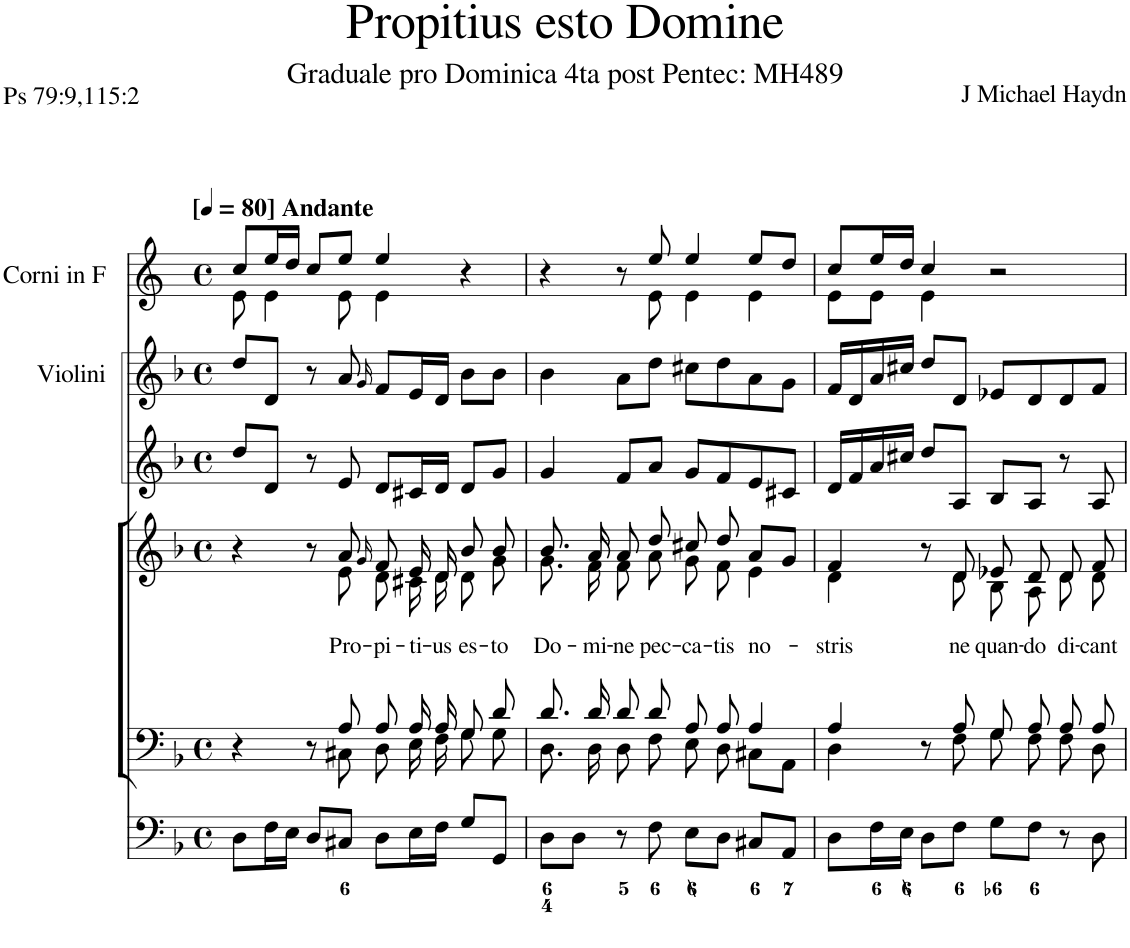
**kern	**kern	**kern	**text	**kern	**kern	**kern
*part6	*part5	*part4	*part4	*part3	*part2	*part1
*staff6	*staff5	*staff4	*staff4	*staff3	*staff2	*staff1
*I"Organ	*I"Voice	*I"Voice	*	*I"Violin	*I"Violini	*I"Corni in F
*	*	*	*	*I'Vln	*I'Vln	*
*clefF4	*clefF4	*clefG2	*	*clefG2	*clefG2	*clefG2
*	*	*	*	*	*	*Trd4c7
*k[b-]	*k[b-]	*k[b-]	*	*k[b-]	*k[b-]	*k[]
*M4/4	*M4/4	*M4/4	*	*M4/4	*M4/4	*M4/4
*met(c)	*met(c)	*met(c)	*	*met(c)	*met(c)	*met(c)
*MM80	*MM80	*MM80	*	*MM80	*MM80	*MM80
=1	=1	=1	=1	=1	=1	=1
*	*^	*^	*	*	*	*^
!	!	!	!	!	!	!	!	!LO:TX:a:B:t=[	!
!	!	!	!	!	!	!	!	!LO:TX:a:B:t=] Andante	!
8D\L	4r	4.ryy	4r	4.ryy	.	8dd/L	8dd/L	8cc/L	8e\
16F\L	.	.	.	.	.	8d/J	8d/J	16ee/L	4e\
16E\JJ	.	.	.	.	.	.	.	16dd/JJ	.
8D/L	8r	.	8r	.	.	8r	8r	8cc/L	.
!	!	!	!	!	!LO:LY:b	!	!	!	!
8C#X/J	8A/	8C#X\	8a/	8e\	Pro-	8e/	8a/	8ee/J	8e\
.	.	.	16qg/	.	.	.	16qg/	.	.
!	!	!	!	!	!LO:LY:b	!	!	!	!
8D\L	8A/	8D\	8f/	8d\	-pi-	8d/L	8f/L	4ee/	4e\
!	!	!	!	!	!LO:LY:b	!	!	!	!
16E\L	16A/	16E\	16e/	16c#X\	-ti-	16c#X/L	16e/L	.	.
!	!	!	!	!	!LO:LY:b	!	!	!	!
16F\JJ	16A/	16F\	16d/	16d\	-us	16d/JJ	16d/JJ	.	.
!	!	!	!	!	!LO:LY:b	!	!	!	!
8G/L	8G/	8G\	8b-/	8d\	es-	8d/L	8b-\L	4r	4ryy
!	!	!	!	!	!LO:LY:b	!	!	!	!
8GG/J	8d/	8G\	8b-/	8g\	-to	8g/J	8b-\J	.	.
=2	=2	=2	=2	=2	=2	=2	=2	=2	=2
!	!	!	!	!	!LO:LY:b	!	!	!	!
8D\L	8.d/	8.D\	8.b-/	8.g\	Do-	4g/	4b-\	4r	4.ryy
8D\J	.	.	.	.	.	.	.	.	.
!	!	!	!	!	!LO:LY:b	!	!	!	!
.	16d/	16D\	16a/	16f\	-mi-	.	.	.	.
!	!	!	!	!	!LO:LY:b	!	!	!	!
8r	8d/	8D\	8a/	8f\	-ne	8f/L	8a\L	8r	.
!	!	!	!	!	!LO:LY:b	!	!	!	!
8F\	8d/	8F\	8dd/	8a\	pec-	8a/J	8dd\J	8ee/	8e\
!	!	!	!	!	!LO:LY:b	!	!	!	!
8E\L	8A/	8E\	8cc#X/	8g\	-ca-	8g/L	8cc#X\L	4ee/	4e\
!	!	!	!	!	!LO:LY:b	!	!	!	!
8D\J	8A/	8D\	8dd/	8f\	-tis	8f/	8dd\	.	.
!	!	!	!	!	!LO:LY:b	!	!	!	!
8C#X/L	4A/	8C#X\L	8a/L	4e\	no-	8e/	8a\	8ee/L	4e\
8AA/J	.	8AA\J	8g/J	.	.	8c#X/J	8g\J	8dd/J	.
=3	=3	=3	=3	=3	=3	=3	=3	=3	=3
!	!	!	!	!	!LO:LY:b	!	!	!	!
8D\L	4A/	4D\	4f/	4d\	-stris	16d/LL	16f/LL	8cc/L	8e\L
.	.	.	.	.	.	16f/	16d/	.	.
16F\L	.	.	.	.	.	16a/	16a/	16ee/L	8e\J
16E\JJ	.	.	.	.	.	16cc#X/JJ	16cc#X/JJ	16dd/JJ	.
8D\L	8r	8ryy	8r	8ryy	.	8dd/L	8dd/L	4cc/	4e\
!	!	!	!	!	!LO:LY:b	!	!	!	!
8F\J	8A/	8F\	8d/	8d\	ne	8A/J	8d/J	.	.
!	!	!	!	!	!LO:LY:b	!	!	!	!
8G\L	8G/	8G\	8e-X/	8B-\	quan-	8B-/L	8e-X/L	2r	2ryy
!	!	!	!	!	!LO:LY:b	!	!	!	!
8F\J	8A/	8F\	8d/	8A\	-do	8A/J	8d/	.	.
!	!	!	!	!	!LO:LY:b	!	!	!	!
8r	8A/	8F\	8d/	8d\	di-	8r	8d/	.	.
!	!	!	!	!	!LO:LY:b	!	!	!	!
8D\	8A/	8D\	8f/	8d\	-cant	8A/	8f/J	.	.
*	*v	*v	*	*	*	*	*	*v	*v
*	*	*v	*v	*	*	*	*
=	=	=	=	=	=	=
*-	*-	*-	*-	*-	*-	*-
